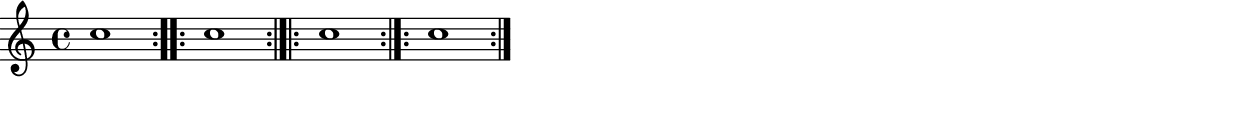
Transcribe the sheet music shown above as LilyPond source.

%% Generated by lilypond-book
%% Options: [exampleindent=10.16\mm,indent=0\mm,line-width=160\mm,paper-height=845.047\pt,paper-width=597.508\pt,papersize='(cons (* 597.508 pt) (* 845.047 pt))]
\include "lilypond-book-preamble.ly"


% ****************************************************************
% Start cut-&-pastable-section
% ****************************************************************

#(ly:set-option 'eps-box-padding 3.000000)



\paper {
  #(set-paper-size '(cons (* 597.508 pt) (* 845.047 pt)))
  indent = 0\mm
  line-width = 160\mm
  % offset the left padding, also add 1mm as lilypond creates cropped
  % images with a little space on the right
  line-width = #(- line-width (* mm  3.000000) (* mm 1))
}

\layout {
  
}




% ****************************************************************
% ly snippet:
% ****************************************************************
\sourcefilename "snippets/setting-the-double-repeat-default-for-volte.ly"
\sourcefileline 0
%% DO NOT EDIT this file manually; it was automatically
%% generated from the LilyPond Wiki
%% (https://wiki.lilypond.community).
%%
%% Make any changes in the Wiki itself, or in
%% `Documentation/snippets/new/`, then run
%% `scripts/auxiliar/makelsr.pl`.
%%
%% This file is in the public domain.

\version "2.24.0"

\header {
%% Translation of GIT committish: a8a85e19654e46d725563e6deba44083ef137a2c
  texidocja = "
入れ替え部分がある場合の二重繰り返しのスタイルには 3 種類あります。@c
これは @code{doubleRepeatBarType} でセットすることができます。
"
  doctitleja = "入れ替え部分がある場合の二重繰り返しのデフォルトをセットする"

%% Translation of GIT committish: 2f3474d9af596d677ed5b7ce720ae4d0954a6b51
  texidocit = "
Esistono tre diversi stili di doppie ripetizioni per le volte, che si
possono impostare con @code{doubleRepeatBarType}.

"
  doctitleit = "Impostare la doppia ripetizione predefinita per le volte"

%% Translation of GIT committish: 41a008e75e2fe29536406cdf0d71c32a4606f2b8
  texidocfr = "
LilyPond dispose de trois différents styles de barre pour indiquer une
succession de reprises. Vous devez opter pour un style par défaut, à
l'aide de la propriété @code{doubleRepeatBarType}.
"

  doctitlefr = "Succession de reprises et style de barre par défaut"

%% Translation of GIT committish: 40a6ee3c77d89a24d34b13790442cdcc95f59d7a
  texidoces = "
Existen tres estilos distintos de repeticiones dobles para la
primera y segunda vez, que se pueden ajustar utilizando
@code{doubleRepeatBarType}.
"
  doctitlees = "Establecer el tipo de repetición doble predeterminado para la primera y segunda vez"

%% Translation of GIT committish: 8ffecf6be17c6ec2ff87cf31873121a8cce29b09
  texidocca = "
Hi ha tres estils diferents de repeticions dobles per a la primera
i la segona vegada, que es poden ajustar utilitzant
@code{doubleRepeatType}.

"
  doctitleca = "Establiment del tipus de repetició doble predeterminat per a la primera i la segona vegada"

  categories = "Repeats"

  texidoc = "
There are three different styles of double repeats for volte, that can
be set using @code{doubleRepeatBarType}.
"

  doctitle = "Setting the double repeat default for volte"
} % begin verbatim


\relative c'' {
  \repeat volta 2 { c1 }
  \set Score.doubleRepeatBarType = ":..:"
  \repeat volta 2 { c1 }
  \set Score.doubleRepeatBarType = ":|.|:"
  \repeat volta 2 { c1 }
  \set Score.doubleRepeatBarType = ":|.:"
  \repeat volta 2 { c1 }
}



% ****************************************************************
% end ly snippet
% ****************************************************************
